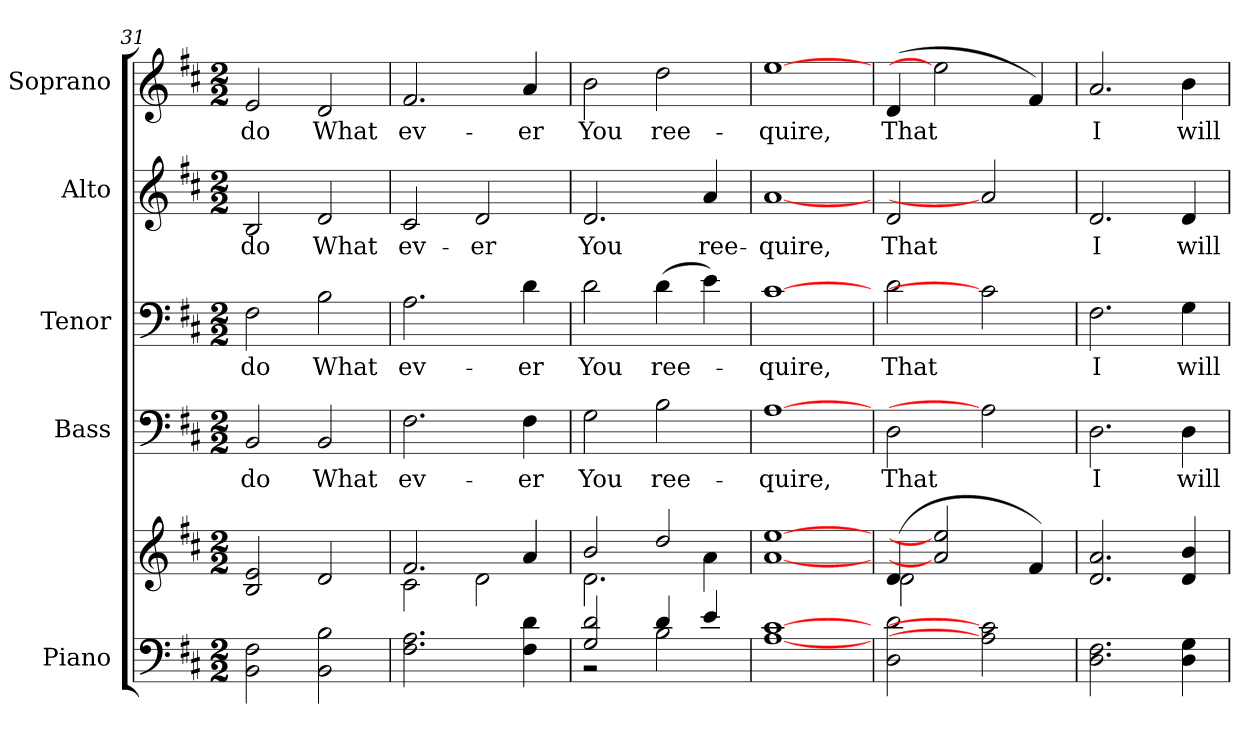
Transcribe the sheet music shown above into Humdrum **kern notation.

**kern	**kern	**kern	**text	**kern	**text	**kern	**text	**kern	**text
*part5	*part5	*part4	*part4	*part3	*part3	*part2	*part2	*part1	*part1
*staff6	*staff5	*staff4	*staff4	*staff3	*staff3	*staff2	*staff2	*staff1	*staff1
*I"Piano	*	*I"Bass	*	*I"Tenor	*	*I"Alto	*	*I"Soprano	*
*I'Pno.	*	*I'B.	*	*I'T.	*	*I'A.	*	*I'S.	*
*clefF4	*clefG2	*clefF4	*	*clefF4	*	*clefG2	*	*clefG2	*
*k[f#c#]	*k[f#c#]	*k[f#c#]	*	*k[f#c#]	*	*k[f#c#]	*	*k[f#c#]	*
*D:	*D:	*D:	*	*D:	*	*D:	*	*D:	*
*M2/2	*M2/2	*M2/2	*	*M2/2	*	*M2/2	*	*M2/2	*
=31	=31	=31	=31	=31	=31	=31	=31	=31	=31
!	!	!	!LO:LY:b:color=#000000	!	!	!	!	!	!
!	!	!	!	!	!LO:LY:b:color=#000000	!	!	!	!
!	!	!	!	!	!	!	!LO:LY:b:color=#000000	!	!
!	!	!	!	!	!	!	!	!	!LO:LY:b:color=#000000
2BBi\ 2F#i	2Bi/ 2ei	2BBi/	do	2F#i\	do	2Bi/	do	2ei/	do
!	!	!	!LO:LY:b:color=#000000	!	!	!	!	!	!
!	!	!	!	!	!LO:LY:b:color=#000000	!	!	!	!
!	!	!	!	!	!	!	!LO:LY:b:color=#000000	!	!
!	!	!	!	!	!	!	!	!	!LO:LY:b:color=#000000
2BBi\ 2Bi	2di/	2BBi/	What	2Bi\	What	2di/	What	2di/	What
!!LO:PB:g=z
=32	=32	=32	=32	=32	=32	=32	=32	=32	=32
*	*^	*	*	*	*	*	*	*	*
!	!	!	!	!LO:LY:b:color=#000000	!	!	!	!	!	!
!	!	!	!	!	!	!LO:LY:b:color=#000000	!	!	!	!
!	!	!	!	!	!	!	!	!LO:LY:b:color=#000000	!	!
!	!	!	!	!	!	!	!	!	!	!LO:LY:b:color=#000000
2.F#i\ 2.Ai	2.f#i/	2c#i\	2.F#i\	ev-	2.Ai\	ev-	2c#i/	ev-	2.f#i/	ev-
!	!	!	!	!	!	!	!	!LO:LY:b:color=#000000	!	!
.	.	2di\	.	.	.	.	2di/	-er	.	.
!	!	!	!	!LO:LY:b:color=#000000	!	!	!	!	!	!
!	!	!	!	!	!	!LO:LY:b:color=#000000	!	!	!	!
!	!	!	!	!	!	!	!	!	!	!LO:LY:b:color=#000000
4F#i\ 4di	4ai/	.	4F#i\	-er	4di\	-er	.	.	4ai/	-er
=33	=33	=33	=33	=33	=33	=33	=33	=33	=33	=33
*^	*	*	*	*	*	*	*	*	*	*
!	!	!	!	!	!LO:LY:b:color=#000000	!	!	!	!	!	!
!	!	!	!	!	!	!	!LO:LY:b:color=#000000	!	!	!	!
!	!	!	!	!	!	!	!	!	!LO:LY:b:color=#000000	!	!
!	!	!	!	!	!	!	!	!	!	!	!LO:LY:b:color=#000000
2Gi/ 2di	2r	2bi/	2.di\	2Gi\	You	2di\	You	2.di/	You	2bi\	You
!	!	!	!	!	!LO:LY:b:color=#000000	!	!	!	!	!	!
!	!	!	!	!	!	!	!LO:LY:b:color=#000000	!	!	!	!
!	!	!	!	!	!	!	!	!	!	!	!LO:LY:b:color=#000000
4di/	2Bi\	2ddi/	.	2Bi\	ree-	(4di\	ree-	.	.	2ddi\	ree-
!	!	!	!	!	!	!	!	!	!LO:LY:b:color=#000000	!	!
4ei/	.	.	4ai\	.	.	4ei\)	.	4ai/	ree-	.	.
*v	*v	*	*	*	*	*	*	*	*	*	*
*	*v	*v	*	*	*	*	*	*	*	*
=34	=34	=34	=34	=34	=34	=34	=34	=34	=34
*	*^	*	*	*	*	*	*	*	*
!	!	!	!	!LO:LY:b:color=#000000	!	!	!	!	!	!
*	*v	*v	*	*	*	*	*	*	*	*
*	*^	*	*	*	*	*	*	*	*
!	!	!	!	!	!	!LO:LY:b:color=#000000	!	!	!	!
*	*v	*v	*	*	*	*	*	*	*	*
*	*^	*	*	*	*	*	*	*	*
!	!	!	!	!	!	!	!	!LO:LY:b:color=#000000	!	!
*	*v	*v	*	*	*	*	*	*	*	*
*	*^	*	*	*	*	*	*	*	*
!	!	!	!	!	!	!	!	!	!	!LO:LY:b:color=#000000
*	*v	*v	*	*	*	*	*	*	*	*
[1Ai [1c#i	[1ai [1eei	[1Ai	-quire,	[1c#i	-quire,	[1ai	-quire,	[1eei	-quire,
=35	=35	=35	=35	=35	=35	=35	=35	=35	=35
*	*^	*	*	*	*	*	*	*	*
!	!	!	!	!LO:LY:b:color=#000000	!	!	!	!	!	!
!	!	!	!	!	!	!LO:LY:b:color=#000000	!	!	!	!
!	!	!	!	!	!	!	!	!LO:LY:b:color=#000000	!	!
!	!	!	!	!	!	!	!	!	!	!LO:LY:b:color=#000000
2Di\ 2di	(4di/	2di\	2Di\	That	2di\	That	2di/	That	(4di/	That
.	2ai] 2eei]	.	.	.	.	.	.	.	2eei]	.
2Ai] 2c#i]	.	2ryy	2Ai]	.	2c#i]	.	2ai]	.	.	.
.	4f#i/)	.	.	.	.	.	.	.	4f#i/)	.
*	*v	*v	*	*	*	*	*	*	*	*
=36	=36	=36	=36	=36	=36	=36	=36	=36	=36
!	!	!	!LO:LY:b:color=#000000	!	!	!	!	!	!
!	!	!	!	!	!LO:LY:b:color=#000000	!	!	!	!
!	!	!	!	!	!	!	!LO:LY:b:color=#000000	!	!
!	!	!	!	!	!	!	!	!	!LO:LY:b:color=#000000
2.Di\ 2.F#i	2.di/ 2.ai	2.Di\	I	2.F#i\	I	2.di/	I	2.ai/	I
!	!	!	!LO:LY:b:color=#000000	!	!	!	!	!	!
!	!	!	!	!	!LO:LY:b:color=#000000	!	!	!	!
!	!	!	!	!	!	!	!LO:LY:b:color=#000000	!	!
!	!	!	!	!	!	!	!	!	!LO:LY:b:color=#000000
4Di\ 4Gi	4di/ 4bi	4Di\	will	4Gi\	will	4di/	will	4bi\	will
=	=	=	=	=	=	=	=	=	=
*-	*-	*-	*-	*-	*-	*-	*-	*-	*-
